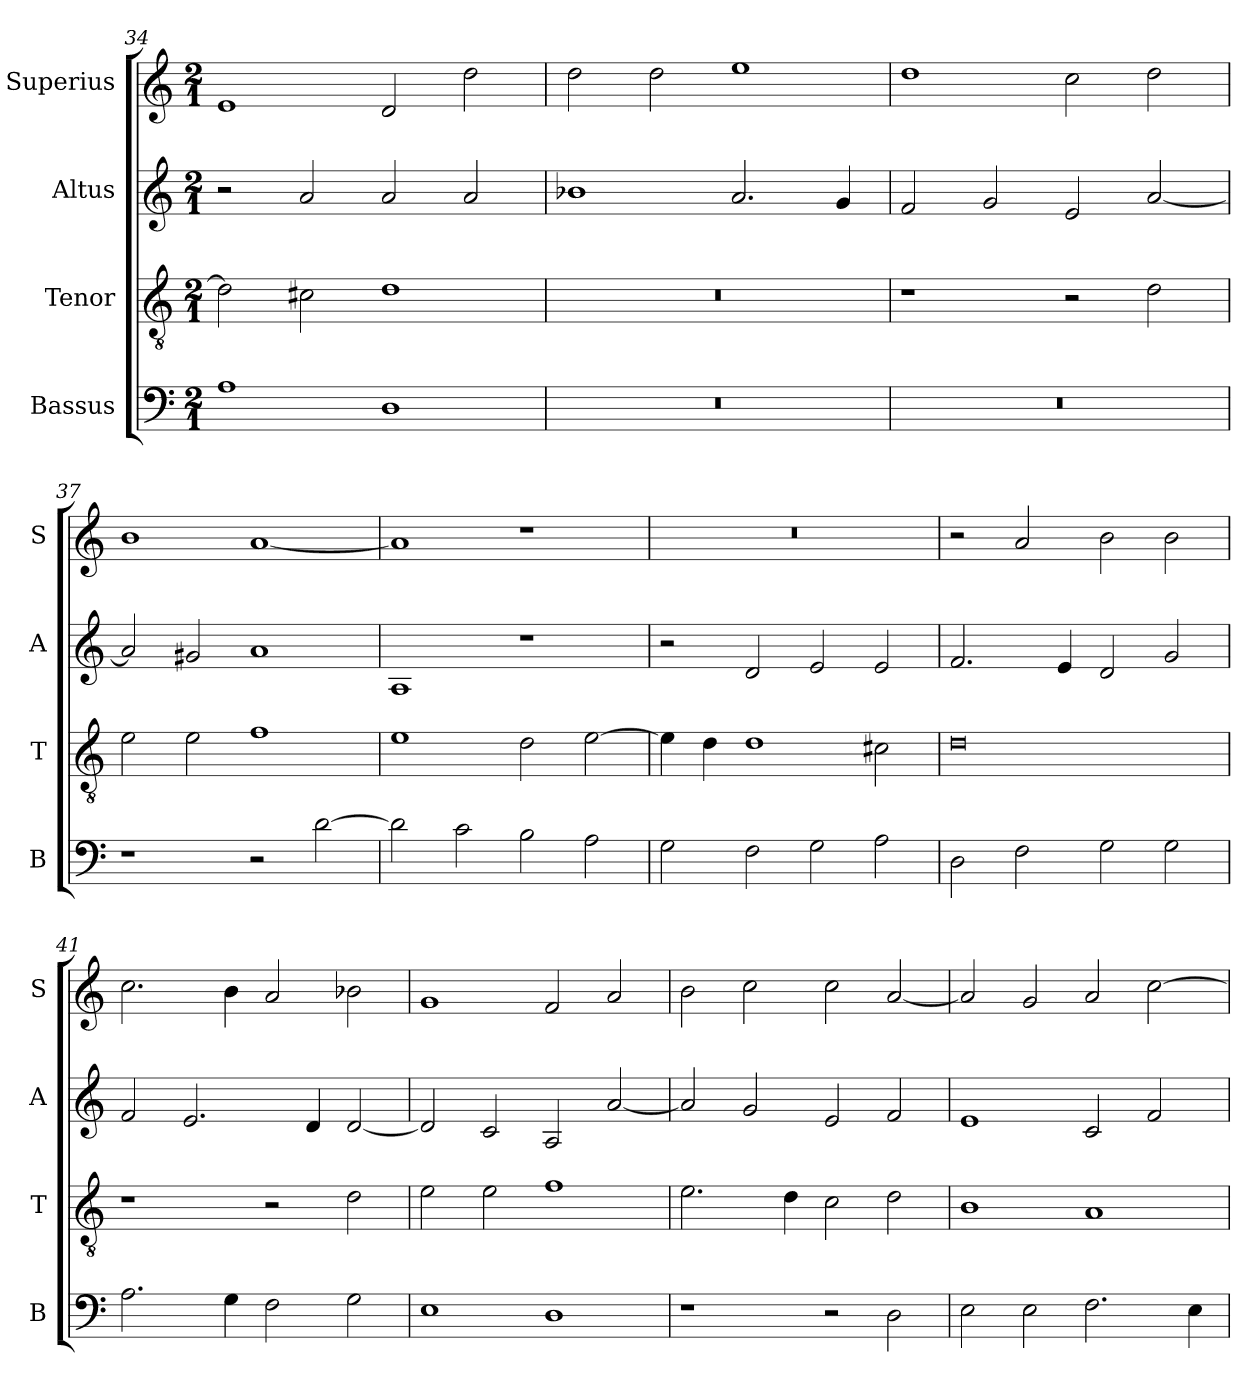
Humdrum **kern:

**kern	**kern	**kern	**kern
*part4	*part3	*part2	*part1
*staff4	*staff3	*staff2	*staff1
*I"Bassus	*I"Tenor	*I"Altus	*I"Superius
*I'B	*I'T	*I'A	*I'S
*clefF4	*clefGv2	*clefG2	*clefG2
*k[]	*k[]	*k[]	*k[]
*C:	*C:	*C:	*C:
*M2/1	*M2/1	*M2/1	*M2/1
=34	=34	=34	=34
1A	2d]	2r	1e
.	2c#X	2a	.
1D	1d	2a	2d
.	.	2a	2dd
=35	=35	=35	=35
0r	0r	1b-X	2dd
.	.	.	2dd
.	.	2.a	1ee
.	.	4g	.
=36	=36	=36	=36
0r	1r	2f	1dd
.	.	2g	.
.	2r	2e	2cc
.	2d	[2a	2dd
=37	=37	=37	=37
1r	2e	2a]	1b
.	2e	2g#X	.
2r	1f	1a	[1a
[2d	.	.	.
=38	=38	=38	=38
2d]	1e	1A	1a]
2c	.	.	.
2B	2d	1r	1r
2A	[2e	.	.
=39	=39	=39	=39
2G	4e]	2r	0r
.	4d	.	.
2F	1d	2d	.
2G	.	2e	.
2A	2c#X	2e	.
=40	=40	=40	=40
2D	0d	2.f	2r
2F	.	.	2a
.	.	4e	.
2G	.	2d	2b
2G	.	2g	2b
=41	=41	=41	=41
2.A	1r	2f	2.cc
.	.	2.e	.
4G	.	.	4b
2F	2r	.	2a
.	.	4d	.
2G	2d	[2d	2b-X
=42	=42	=42	=42
1E	2e	2d]	1g
.	2e	2c	.
1D	1f	2A	2f
.	.	[2a	2a
=43	=43	=43	=43
1r	2.e	2a]	2b
.	.	2g	2cc
.	4d	.	.
2r	2c	2e	2cc
2D	2d	2f	[2a
=44	=44	=44	=44
2E	1B	1e	2a]
2E	.	.	2g
2.F	1A	2c	2a
.	.	2f	[2cc
4E	.	.	.
=	=	=	=
*-	*-	*-	*-
